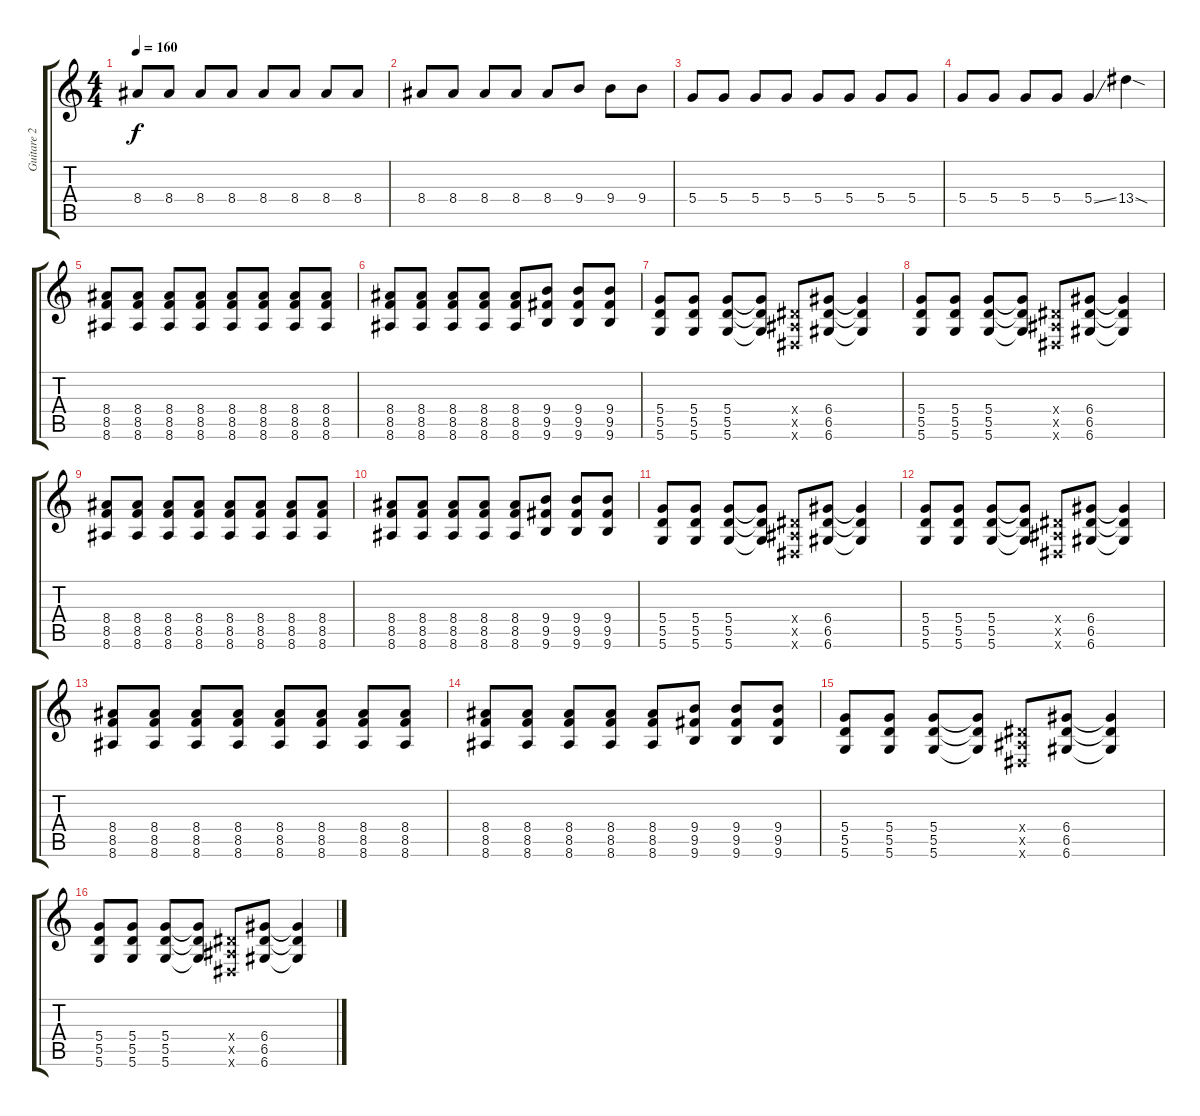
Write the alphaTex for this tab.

\track ("Guitare 2" "Guitare 2") {instrument distortionguitar}
\staff {score tabs}
\tuning (E4 B3 G3 D3 A2 D2) {hide}
\ts (4 4)
\tempo 160
\clef g2
\ks c
8.4.8{dy f} 8.4.8 8.4.8 8.4.8 8.4.8 8.4.8 8.4.8 8.4.8 |
8.4.8 8.4.8 8.4.8 8.4.8 8.4.8 9.4.8 9.4.8 9.4.8 |
5.4.8 5.4.8 5.4.8 5.4.8 5.4.8 5.4.8 5.4.8 5.4.8 |
5.4.8 5.4.8 5.4.8 5.4.8 5.4{ss}.4 13.4{sod}.4 |
\section ("" "")
(8.4 8.5 8.6).8 (8.4 8.5 8.6).8 (8.4 8.5 8.6).8 (8.4 8.5 8.6).8 (8.4 8.5 8.6).8 (8.4 8.5 8.6).8 (8.4 8.5 8.6).8 (8.4 8.5 8.6).8 |
(8.4 8.5 8.6).8 (8.4 8.5 8.6).8 (8.4 8.5 8.6).8 (8.4 8.5 8.6).8 (8.4 8.5 8.6).8 (9.4 9.5 9.6).8 (9.4 9.5 9.6).8 (9.4 9.5 9.6).8 |
(5.4 5.5 5.6).8 (5.4 5.5 5.6).8 (5.4 5.5 5.6).8 (5.4{t} 5.5{t} 5.6{t}).8 (1.4{x} 1.5{x} 1.6{x}).8 (6.4 6.5 6.6).8 (6.4{t} 6.5{t} 6.6{t}).4 |
(5.4 5.5 5.6).8 (5.4 5.5 5.6).8 (5.4 5.5 5.6).8 (5.4{t} 5.5{t} 5.6{t}).8 (1.4{x} 1.5{x} 1.6{x}).8 (6.4 6.5 6.6).8 (6.4{t} 6.5{t} 6.6{t}).4 |
(8.4 8.5 8.6).8 (8.4 8.5 8.6).8 (8.4 8.5 8.6).8 (8.4 8.5 8.6).8 (8.4 8.5 8.6).8 (8.4 8.5 8.6).8 (8.4 8.5 8.6).8 (8.4 8.5 8.6).8 |
(8.4 8.5 8.6).8 (8.4 8.5 8.6).8 (8.4 8.5 8.6).8 (8.4 8.5 8.6).8 (8.4 8.5 8.6).8 (9.4 9.5 9.6).8 (9.4 9.5 9.6).8 (9.4 9.5 9.6).8 |
(5.4 5.5 5.6).8 (5.4 5.5 5.6).8 (5.4 5.5 5.6).8 (5.4{t} 5.5{t} 5.6{t}).8 (1.4{x} 1.5{x} 1.6{x}).8 (6.4 6.5 6.6).8 (6.4{t} 6.5{t} 6.6{t}).4 |
(5.4 5.5 5.6).8 (5.4 5.5 5.6).8 (5.4 5.5 5.6).8 (5.4{t} 5.5{t} 5.6{t}).8 (1.4{x} 1.5{x} 1.6{x}).8 (6.4 6.5 6.6).8 (6.4{t} 6.5{t} 6.6{t}).4 |
(8.4 8.5 8.6).8 (8.4 8.5 8.6).8 (8.4 8.5 8.6).8 (8.4 8.5 8.6).8 (8.4 8.5 8.6).8 (8.4 8.5 8.6).8 (8.4 8.5 8.6).8 (8.4 8.5 8.6).8 |
(8.4 8.5 8.6).8 (8.4 8.5 8.6).8 (8.4 8.5 8.6).8 (8.4 8.5 8.6).8 (8.4 8.5 8.6).8 (9.4 9.5 9.6).8 (9.4 9.5 9.6).8 (9.4 9.5 9.6).8 |
(5.4 5.5 5.6).8 (5.4 5.5 5.6).8 (5.4 5.5 5.6).8 (5.4{t} 5.5{t} 5.6{t}).8 (1.4{x} 1.5{x} 1.6{x}).8 (6.4 6.5 6.6).8 (6.4{t} 6.5{t} 6.6{t}).4 |
(5.4 5.5 5.6).8 (5.4 5.5 5.6).8 (5.4 5.5 5.6).8 (5.4{t} 5.5{t} 5.6{t}).8 (1.4{x} 1.5{x} 1.6{x}).8 (6.4 6.5 6.6).8 (6.4{t} 6.5{t} 6.6{t}).4
